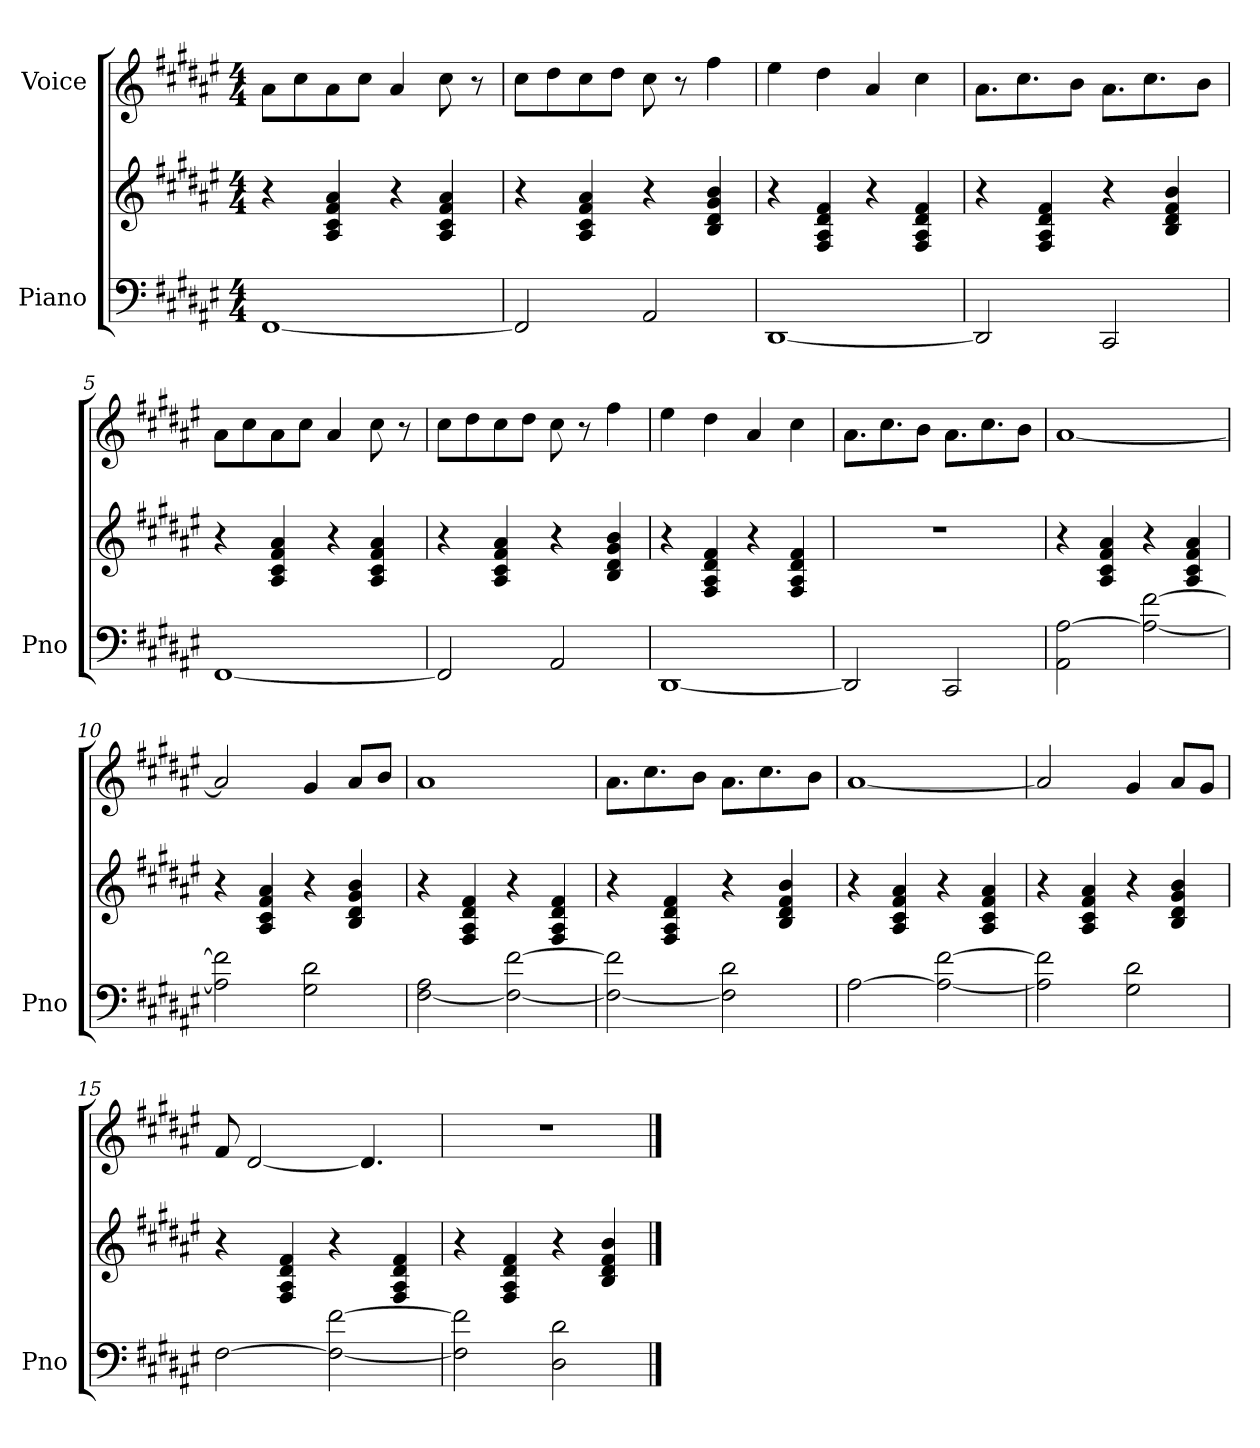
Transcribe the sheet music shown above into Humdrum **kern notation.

**kern	**kern	**kern
*part2	*part2	*part1
*staff3	*staff2	*staff1
*I"Piano	*	*I"Voice
*I'Pno	*	*
*clefF4	*clefG2	*clefG2
*k[f#c#g#d#a#e#]	*k[f#c#g#d#a#e#]	*k[f#c#g#d#a#e#]
*M4/4	*M4/4	*M4/4
*MM150	*MM150	*MM150
=1	=1	=1
[1FF#	4r	8a#\L
.	.	8cc#\
.	4A#/ 4c#/ 4f#/ 4a#/	8a#\
.	.	8cc#\J
.	4r	4a#/
.	4A#/ 4c#/ 4f#/ 4a#/	8cc#\
.	.	8r
=2	=2	=2
2FF#/]	4r	8cc#\L
.	.	8dd#\
.	4A#/ 4c#/ 4f#/ 4a#/	8cc#\
.	.	8dd#\J
2AA#/	4r	8cc#\
.	.	8r
.	4B/ 4d#/ 4g#/ 4b/	4ff#\
=3	=3	=3
[1DD#	4r	4ee#\
.	4F#/ 4A#/ 4d#/ 4f#/	4dd#\
.	4r	4a#/
.	4F#/ 4A#/ 4d#/ 4f#/	4cc#\
=4	=4	=4
2DD#/]	4r	8.a#\L
.	.	8.cc#\
.	4F#/ 4A#/ 4d#/ 4f#/	.
.	.	8b\J
2CC#/	4r	8.a#\L
.	.	8.cc#\
.	4B/ 4d#/ 4f#/ 4b/	.
.	.	8b\J
=5	=5	=5
[1FF#	4r	8a#\L
.	.	8cc#\
.	4A#/ 4c#/ 4f#/ 4a#/	8a#\
.	.	8cc#\J
.	4r	4a#/
.	4A#/ 4c#/ 4f#/ 4a#/	8cc#\
.	.	8r
=6	=6	=6
2FF#/]	4r	8cc#\L
.	.	8dd#\
.	4A#/ 4c#/ 4f#/ 4a#/	8cc#\
.	.	8dd#\J
2AA#/	4r	8cc#\
.	.	8r
.	4B/ 4d#/ 4g#/ 4b/	4ff#\
!!LO:LB:g=z
=7	=7	=7
[1DD#	4r	4ee#\
.	4F#/ 4A#/ 4d#/ 4f#/	4dd#\
.	4r	4a#/
.	4F#/ 4A#/ 4d#/ 4f#/	4cc#\
=8	=8	=8
2DD#/]	1r	8.a#\L
.	.	8.cc#\
.	.	8b\J
2CC#/	.	8.a#\L
.	.	8.cc#\
.	.	8b\J
=9	=9	=9
2AA#\ [2A#\	4r	[1a#
.	4A#/ 4c#/ 4f#/ 4a#/	.
2A#\_ [2f#\	4r	.
.	4A#/ 4c#/ 4f#/ 4a#/	.
=10	=10	=10
2A#\] 2f#\]	4r	2a#/]
.	4A#/ 4c#/ 4f#/ 4a#/	.
2G#\ 2d#\	4r	4g#/
.	4B/ 4d#/ 4g#/ 4b/	8a#/L
.	.	8b/J
=11	=11	=11
[2F#\ 2A#\	4r	1a#
.	4F#/ 4A#/ 4d#/ 4f#/	.
2F#\_ [2f#\	4r	.
.	4F#/ 4A#/ 4d#/ 4f#/	.
=12	=12	=12
2F#\_ 2f#\]	4r	8.a#\L
.	.	8.cc#\
.	4F#/ 4A#/ 4d#/ 4f#/	.
.	.	8b\J
2F#\] 2d#\	4r	8.a#\L
.	.	8.cc#\
.	4B/ 4d#/ 4f#/ 4b/	.
.	.	8b\J
=13	=13	=13
[2A#\	4r	[1a#
.	4A#/ 4c#/ 4f#/ 4a#/	.
2A#\_ [2f#\	4r	.
.	4A#/ 4c#/ 4f#/ 4a#/	.
!!LO:LB:g=z
=14	=14	=14
2A#\] 2f#\]	4r	2a#/]
.	4A#/ 4c#/ 4f#/ 4a#/	.
2G#\ 2d#\	4r	4g#/
.	4B/ 4d#/ 4g#/ 4b/	8a#/L
.	.	8g#/J
=15	=15	=15
[2F#\	4r	8f#/
.	.	[2d#/
.	4F#/ 4A#/ 4d#/ 4f#/	.
2F#\_ [2f#\	4r	.
.	.	4.d#/]
.	4F#/ 4A#/ 4d#/ 4f#/	.
=16	=16	=16
2F#\] 2f#\]	4r	1r
.	4F#/ 4A#/ 4d#/ 4f#/	.
2D#\ 2d#\	4r	.
.	4B/ 4d#/ 4f#/ 4b/	.
==	==	==
*-	*-	*-
